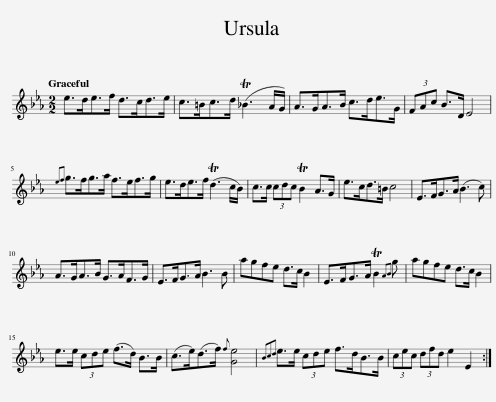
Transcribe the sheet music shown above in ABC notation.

X:1
L:1/8
Q:1/4=120
M:2/2
I:linebreak $
K:Eb
V:1 treble
V:1
 e>de>f d>cd>e | c>=Bc>d (T_B3 A/G/) | A>GA>B c>de>G | (3FAc B>D E4 |${ef} g>fg>a f>ef>g | %5
 e>de>f (Td3 c/B/) | c>c (3cdc TB2 A>G | e>cd>=B c4 | E>FG>A (B3 c) |$ A>GA>B G>AF>G | %10
 E>FG>A B3 B | agfe d>c B2 | E>FG>A TB2{AB} g | agfe d>c B2 |$ e>e (3cde (f>d) B>B | %15
 (c>e)(d>f){f} [Ge]4 |{Bcd} e>e (3cde f>dB>B | (3cec (3dfd e2 E2 :| %18
